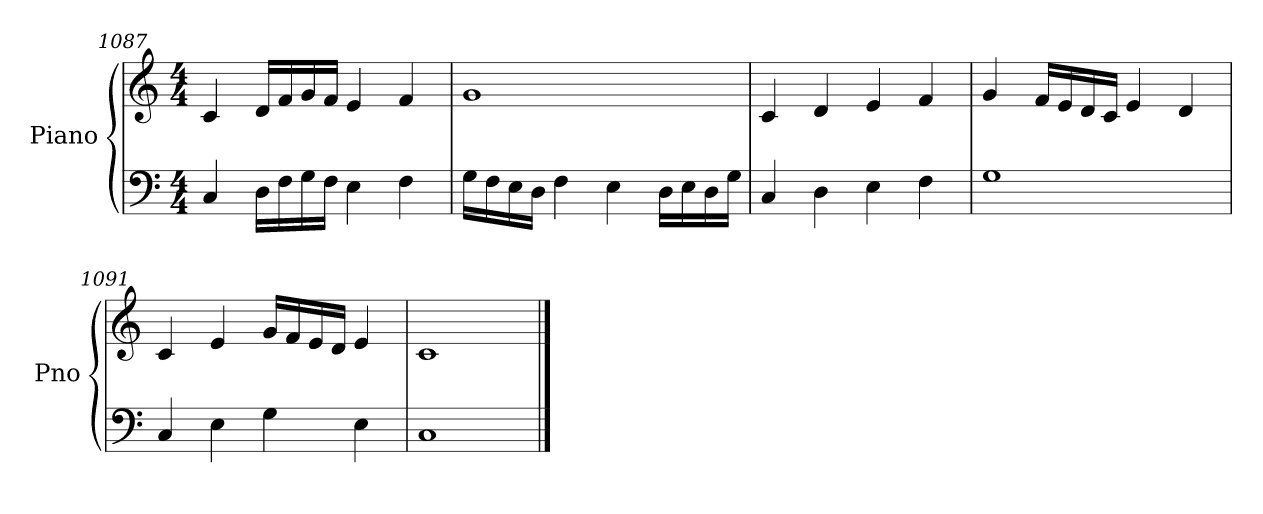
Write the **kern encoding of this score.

**kern	**kern
*part1	*part1
*staff2	*staff1
*I"Piano	*
*I'Pno	*
!!LO:PB:g=z
*clefF4	*clefG2
*k[]	*k[]
*M4/4	*M4/4
=1087	=1087
4C/	4c/
16D\LL	16d/LL
16F\	16f/
16G\	16g/
16F\JJ	16f/JJ
4E\	4e/
4F\	4f/
=1088	=1088
16G\LL	1g
16F\	.
16E\	.
16D\JJ	.
4F\	.
4E\	.
16D\LL	.
16E\	.
16D\	.
16G\JJ	.
=1089	=1089
4C/	4c/
4D\	4d/
4E\	4e/
4F\	4f/
!!LO:LB:g=z
=1090	=1090
1G	4g/
.	16f/LL
.	16e/
.	16d/
.	16c/JJ
.	4e/
.	4d/
=1091	=1091
4C/	4c/
4E\	4e/
4G\	16g/LL
.	16f/
.	16e/
.	16d/JJ
4E\	4e/
=1092	=1092
1C	1c
==	==
*-	*-
